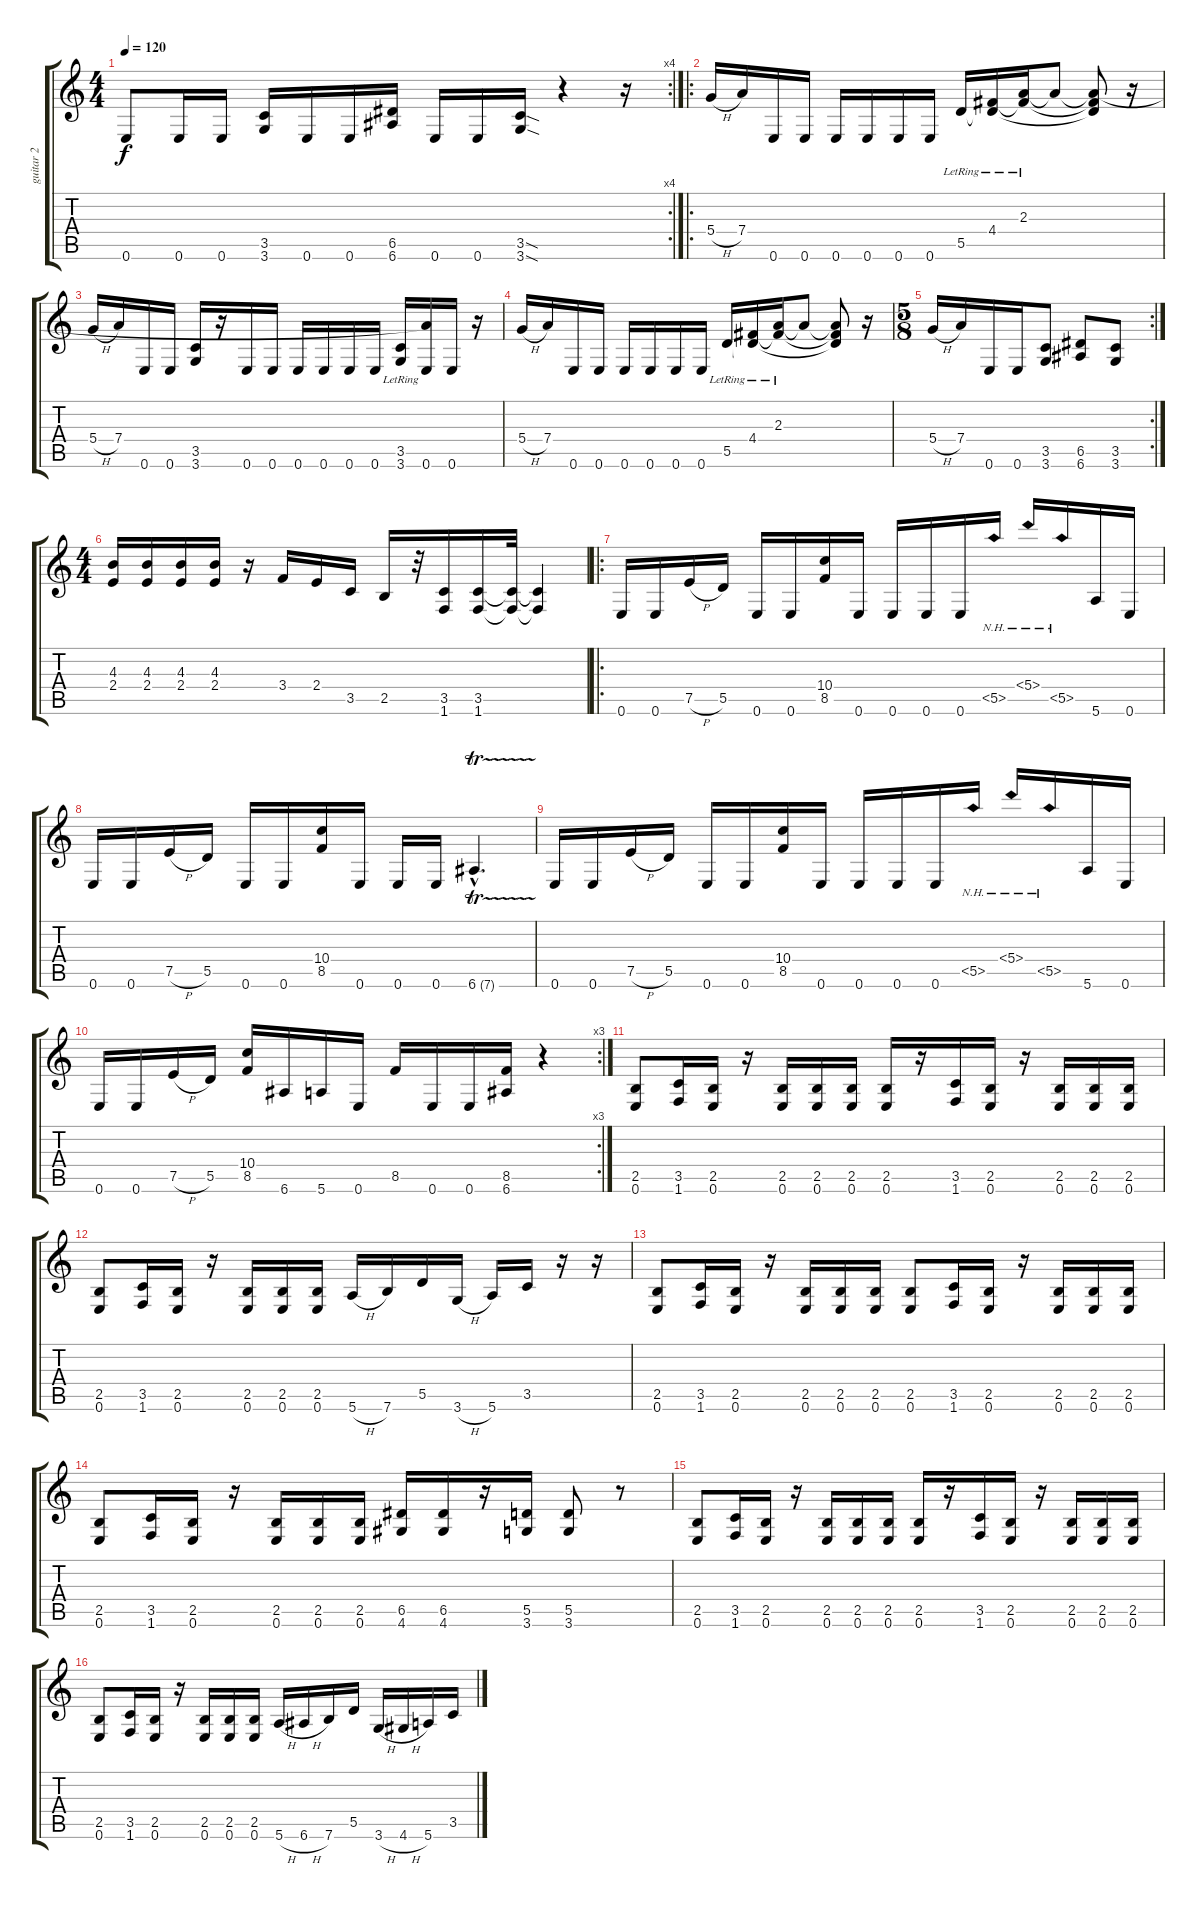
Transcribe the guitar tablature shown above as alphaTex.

\track ("guitar 2" "guitar 2") {instrument distortionguitar}
\staff {score tabs}
\tuning (E4 B3 G3 D3 A2 E2) {hide}
\rc 4
\ts (4 4)
\tempo 120
\clef g2
\ks c
0.6.8{dy f} 0.6.16 0.6.16 (3.5 3.6).16 0.6.16 0.6.16 (6.5 6.6).16 0.6.16 0.6.16 (3.5{sod} 3.6{sod}).16 r.4 r.16 |
\ro
5.4{h}.16 7.4.16 0.6.16 0.6.16 0.6.16 0.6.16 0.6.16 0.6.16 5.5{lr}.16 (4.4{lr} 5.5{t}).16 (2.3{lr} 4.4{t}).16 2.3{t}.8 (2.3{t} 4.4{t} 5.5{t}).8 r.16 |
5.4{h}.16 7.4.16 0.6.16 0.6.16 (3.5 3.6).16 r.16 0.6.16 0.6.16 0.6.16 0.6.16 0.6.16 0.6.16 (3.5{lr} 3.6).16 (2.3{t} 0.6).16 0.6.16 r.16 |
5.4{h}.16 7.4.16 0.6.16 0.6.16 0.6.16 0.6.16 0.6.16 0.6.16 5.5{lr}.16 (4.4{lr} 5.5{t}).16 (2.3{lr} 4.4{t}).16 2.3{t}.8 (2.3{t} 4.4{t} 5.5{t}).8 r.16 |
\rc 2
\ts (5 8)
5.4{h}.16 7.4.16 0.6.16 0.6.16 (3.5 3.6).8 (6.5 6.6).8 (3.5 3.6).8 |
\ts (4 4)
(4.3 2.4).16 (4.3 2.4).16 (4.3 2.4).16 (4.3 2.4).16 r.16 3.4.16 2.4.16 3.5.16 2.5.16 r.32 (3.5 1.6).16 (3.5 1.6).16 (3.5{t} 1.6{t}).32 (3.5{t} 1.6{t}).4 |
\ro
0.6.16 0.6.16 7.5{h}.16 5.5.16 0.6.16 0.6.16 (10.4 8.5).16 0.6.16 0.6.16 0.6.16 0.6.16 5.5{nh}.16 5.4{nh}.16 5.5{nh}.16 5.6.16 0.6.16 |
0.6.16 0.6.16 7.5{h}.16 5.5.16 0.6.16 0.6.16 (10.4 8.5).16 0.6.16 0.6.16 0.6.16 6.6{tr (7 32) hac}.4{d} |
0.6.16 0.6.16 7.5{h}.16 5.5.16 0.6.16 0.6.16 (10.4 8.5).16 0.6.16 0.6.16 0.6.16 0.6.16 5.5{nh}.16 5.4{nh}.16 5.5{nh}.16 5.6.16 0.6.16 |
\rc 3
0.6.16 0.6.16 7.5{h}.16 5.5.16 (10.4 8.5).16 6.6.16 5.6.16 0.6.16 8.5.16 0.6.16 0.6.16 (8.5 6.6).16 r.4 |
(2.5 0.6).8 (3.5 1.6).16 (2.5 0.6).16 r.16 (2.5 0.6).16 (2.5 0.6).16 (2.5 0.6).16 (2.5 0.6).16 r.16 (3.5 1.6).16 (2.5 0.6).16 r.16 (2.5 0.6).16 (2.5 0.6).16 (2.5 0.6).16 |
(2.5 0.6).8 (3.5 1.6).16 (2.5 0.6).16 r.16 (2.5 0.6).16 (2.5 0.6).16 (2.5 0.6).16 5.6{h}.16 7.6.16 5.5.16 3.6{h}.16 5.6.16 3.5.16 r.16 r.16 |
(2.5 0.6).8 (3.5 1.6).16 (2.5 0.6).16 r.16 (2.5 0.6).16 (2.5 0.6).16 (2.5 0.6).16 (2.5 0.6).8 (3.5 1.6).16 (2.5 0.6).16 r.16 (2.5 0.6).16 (2.5 0.6).16 (2.5 0.6).16 |
(2.5 0.6).8 (3.5 1.6).16 (2.5 0.6).16 r.16 (2.5 0.6).16 (2.5 0.6).16 (2.5 0.6).16 (6.5 4.6).16 (6.5 4.6).16 r.16 (5.5 3.6).16 (5.5 3.6).8 r.8 |
(2.5 0.6).8 (3.5 1.6).16 (2.5 0.6).16 r.16 (2.5 0.6).16 (2.5 0.6).16 (2.5 0.6).16 (2.5 0.6).16 r.16 (3.5 1.6).16 (2.5 0.6).16 r.16 (2.5 0.6).16 (2.5 0.6).16 (2.5 0.6).16 |
(2.5 0.6).8 (3.5 1.6).16 (2.5 0.6).16 r.16 (2.5 0.6).16 (2.5 0.6).16 (2.5 0.6).16 5.6{h}.16 6.6{h}.16 7.6.16 5.5.16 3.6{h}.16 4.6{h}.16 5.6.16 3.5.16
